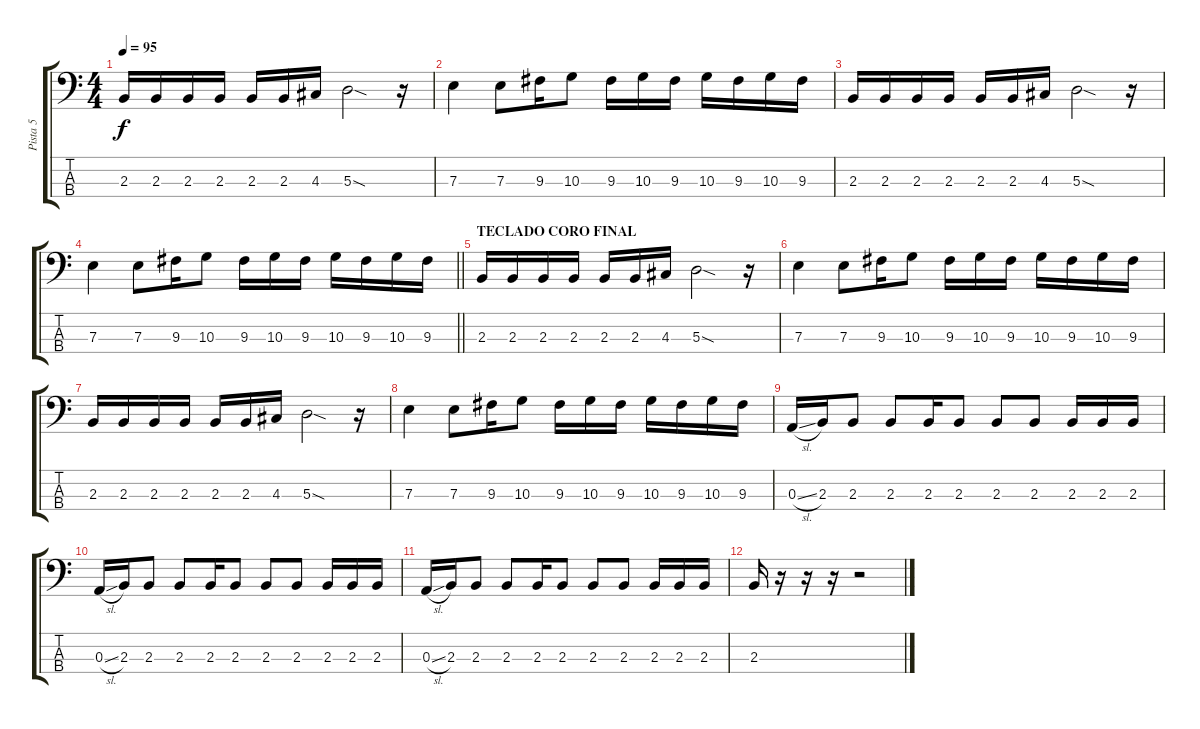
\track ("Pista 5" "Pista 5") {instrument electricbassfinger}
\staff {score tabs}
\tuning (G2 D2 A1 E1) {hide}
\ts (4 4)
\section ("" "")
\tempo 95
\clef f4
\ks c
2.3.16{dy f} 2.3.16 2.3.16 2.3.16 2.3.16 2.3.16 4.3.16 5.3{sod}.2 r.16 |
7.3.4 7.3.8 9.3.16 10.3.8 9.3.16 10.3.16 9.3.16 10.3.16 9.3.16 10.3.16 9.3.16 |
2.3.16 2.3.16 2.3.16 2.3.16 2.3.16 2.3.16 4.3.16 5.3{sod}.2 r.16 |
\barLineRight lightlight
7.3.4 7.3.8 9.3.16 10.3.8 9.3.16 10.3.16 9.3.16 10.3.16 9.3.16 10.3.16 9.3.16 |
\section ("" "TECLADO CORO FINAL")
2.3.16 2.3.16 2.3.16 2.3.16 2.3.16 2.3.16 4.3.16 5.3{sod}.2 r.16 |
7.3.4 7.3.8 9.3.16 10.3.8 9.3.16 10.3.16 9.3.16 10.3.16 9.3.16 10.3.16 9.3.16 |
2.3.16 2.3.16 2.3.16 2.3.16 2.3.16 2.3.16 4.3.16 5.3{sod}.2 r.16 |
7.3.4 7.3.8 9.3.16 10.3.8 9.3.16 10.3.16 9.3.16 10.3.16 9.3.16 10.3.16 9.3.16 |
0.3{sl}.16 2.3.16 2.3.8 2.3.8 2.3.16 2.3.8 2.3.8 2.3.8 2.3.16 2.3.16 2.3.16 |
0.3{sl}.16 2.3.16 2.3.8 2.3.8 2.3.16 2.3.8 2.3.8 2.3.8 2.3.16 2.3.16 2.3.16 |
0.3{sl}.16 2.3.16 2.3.8 2.3.8 2.3.16 2.3.8 2.3.8 2.3.8 2.3.16 2.3.16 2.3.16 |
2.3.16 r.16 r.16 r.16 r.2
